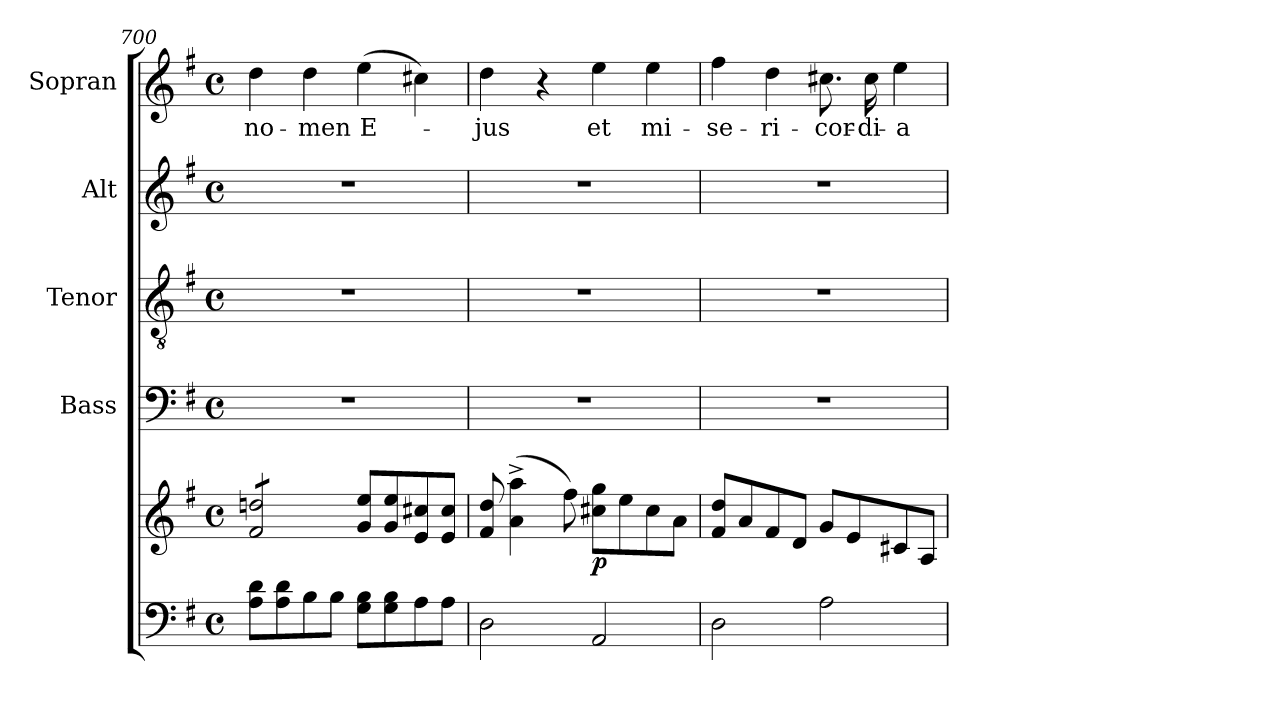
**kern	**kern	**dynam	**kern	**kern	**kern	**kern	**text
*part5	*part5	*part5	*part4	*part3	*part2	*part1	*part1
*staff6	*staff5	*staff5/6	*staff4	*staff3	*staff2	*staff1	*staff1
*	*	*	*I"Bass	*I"Tenor	*I"Alt	*I"Sopran	*
*	*	*	*I'B.	*I'T.	*I'A.	*I'S.	*
*clefF4	*clefG2	*	*clefF4	*clefGv2	*clefG2	*clefG2	*
*k[f#]	*k[f#]	*	*k[f#]	*k[f#]	*k[f#]	*k[f#]	*
*G:	*G:	*	*G:	*G:	*G:	*G:	*
*M4/4	*M4/4	*	*M4/4	*M4/4	*M4/4	*M4/4	*
*met(c)	*met(c)	*	*met(c)	*met(c)	*met(c)	*met(c)	*
=700	=700	=700	=700	=700	=700	=700	=700
!	!	!	!	!	!	!	!LO:LY:b
*	*tremolo	*	*	*	*	*	*
8A\ 8d\L	8f#/ 8ddn/L	.	1r	1r	1r	4dd\	no-
8A\ 8d\	8f#/ 8ddn/	.	.	.	.	.	.
!	!	!	!	!	!	!	!LO:LY:b
8B\	8f#/ 8ddn/	.	.	.	.	4dd\	-men
8B\J	8f#/ 8ddn/J	.	.	.	.	.	.
*	*Xtremolo	*	*	*	*	*	*
!	!	!	!	!	!	!	!LO:LY:b
8G\ 8B\L	8g/ 8ee/L	.	.	.	.	(>4ee\	E-
8G\ 8B\	8g/ 8ee/	.	.	.	.	.	.
8A\	8e/ 8cc#X/	.	.	.	.	4cc#X\)	.
8A\J	8e/ 8cc#/J	.	.	.	.	.	.
=701	=701	=701	=701	=701	=701	=701	=701
!	!	!	!	!	!	!	!LO:LY:b
2D\	8f#/ 8dd/	.	1r	1r	1r	4dd\	-jus
.	(>4a\^> 4aa\^>	.	.	.	.	.	.
.	.	.	.	.	.	4r	.
.	8ff#\)	.	.	.	.	.	.
!	!	!LO:DY:b	!	!	!	!	!LO:LY:b
2AA/	8cc#X\ 8gg\L	p	.	.	.	4ee\	et
.	8ee\	.	.	.	.	.	.
!	!	!	!	!	!	!	!LO:LY:b
.	8cc#\	.	.	.	.	4ee\	mi-
.	8a\J	.	.	.	.	.	.
!!LO:PB:g=z
=702	=702	=702	=702	=702	=702	=702	=702
!	!	!	!	!	!	!	!LO:LY:b
2D\	8f#/ 8dd/L	.	1r	1r	1r	4ff#\	-se-
.	8a/	.	.	.	.	.	.
!	!	!	!	!	!	!	!LO:LY:b
.	8f#/	.	.	.	.	4dd\	-ri-
.	8d/J	.	.	.	.	.	.
!	!	!	!	!	!	!	!LO:LY:b
2A\	8g/L	.	.	.	.	8.cc#X\	-cor-
.	8e/	.	.	.	.	.	.
!	!	!	!	!	!	!	!LO:LY:b
.	.	.	.	.	.	16cc#\	-di-
!	!	!	!	!	!	!	!LO:LY:b
.	8c#X/	.	.	.	.	4ee\	-a
.	8A/J	.	.	.	.	.	.
=	=	=	=	=	=	=	=
*-	*-	*-	*-	*-	*-	*-	*-
